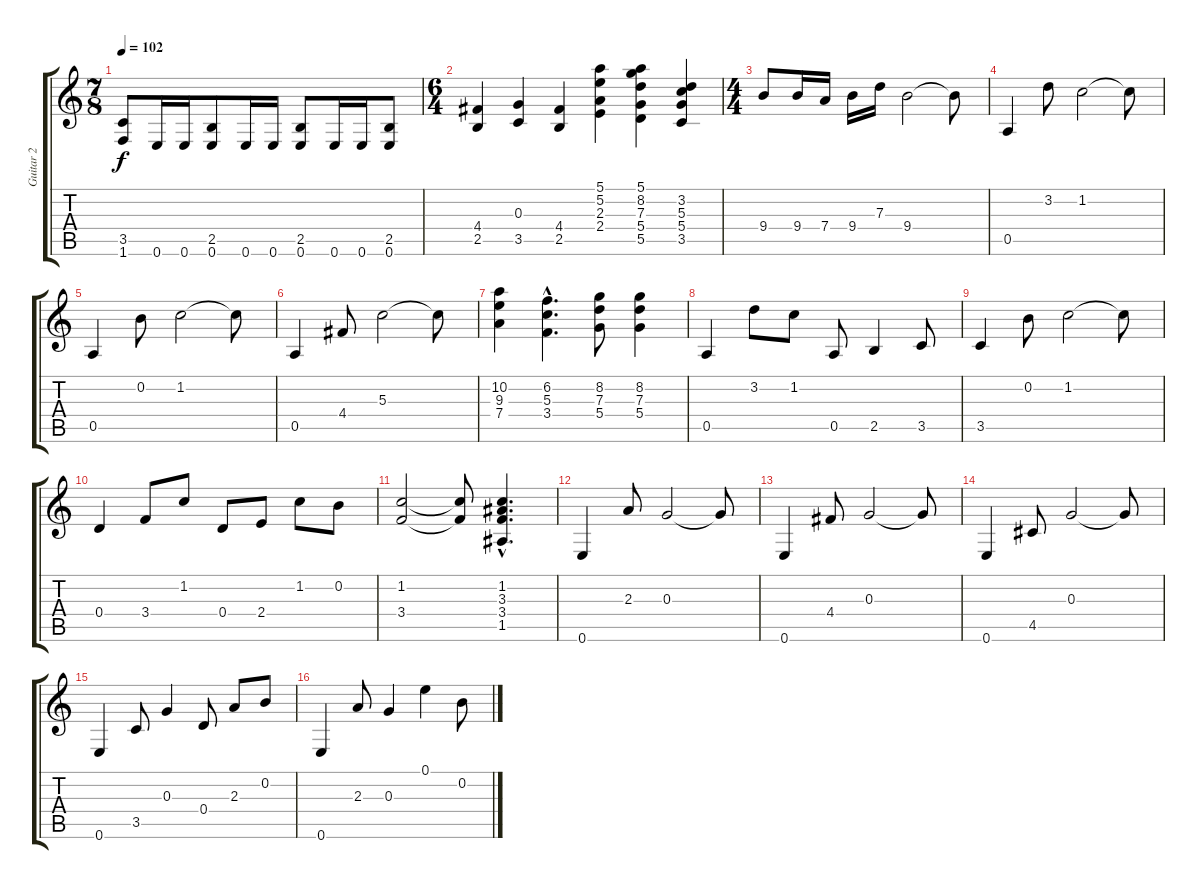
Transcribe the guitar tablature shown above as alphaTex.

\track ("Guitar 2" "Guitar 2") {instrument distortionguitar}
\staff {score tabs}
\tuning (E4 B3 G3 D3 A2 E2) {hide}
\ts (7 8)
\tempo 102
\clef g2
\ks c
(3.5{t} 1.6{t}).8{dy f} 0.6.16 0.6.16 (2.5 0.6).8 0.6.16 0.6.16 (2.5 0.6).8 0.6.16 0.6.16 (2.5 0.6).8 |
\ts (6 4)
(4.4 2.5).4 (0.3 3.5).4 (4.4 2.5).4 (5.1 5.2 2.3 2.4).4 (5.1 8.2 7.3 5.4 5.5).4 (3.2 5.3 5.4 3.5).4 |
\ts (4 4)
9.4.8 9.4.16 7.4.16 9.4.16 7.3.16 9.4.2 9.4{t}.8 |
0.5.4 3.2.8 1.2.2 1.2{t}.8 |
0.5.4 0.2.8 1.2.2 1.2{t}.8 |
0.5.4 4.4.8 5.3.2 5.3{t}.8 |
(10.2 9.3 7.4).4 (6.2{hac} 5.3{hac} 3.4{hac}).4{d} (8.2 7.3 5.4).8 (8.2 7.3 5.4).4 |
0.5.4 3.2.8 1.2.8 0.5.8 2.5.4 3.5.8 |
3.5.4 0.2.8 1.2.2 1.2{t}.8 |
0.4.4 3.4.8 1.2.8 0.4.8 2.4.8 1.2.8 0.2.8 |
(1.2 3.4).2 (1.2{t} 3.4{t}).8 (1.2{hac} 3.3{hac} 3.4{hac} 1.5{hac}).4{d} |
0.6.4 2.3.8 0.3.2 0.3{t}.8 |
0.6.4 4.4.8 0.3.2 0.3{t}.8 |
0.6.4 4.5.8 0.3.2 0.3{t}.8 |
0.6.4 3.5.8 0.3.4 0.4.8 2.3.8 0.2.8 |
0.6.4 2.3.8 0.3.4 0.1.4 0.2.8
